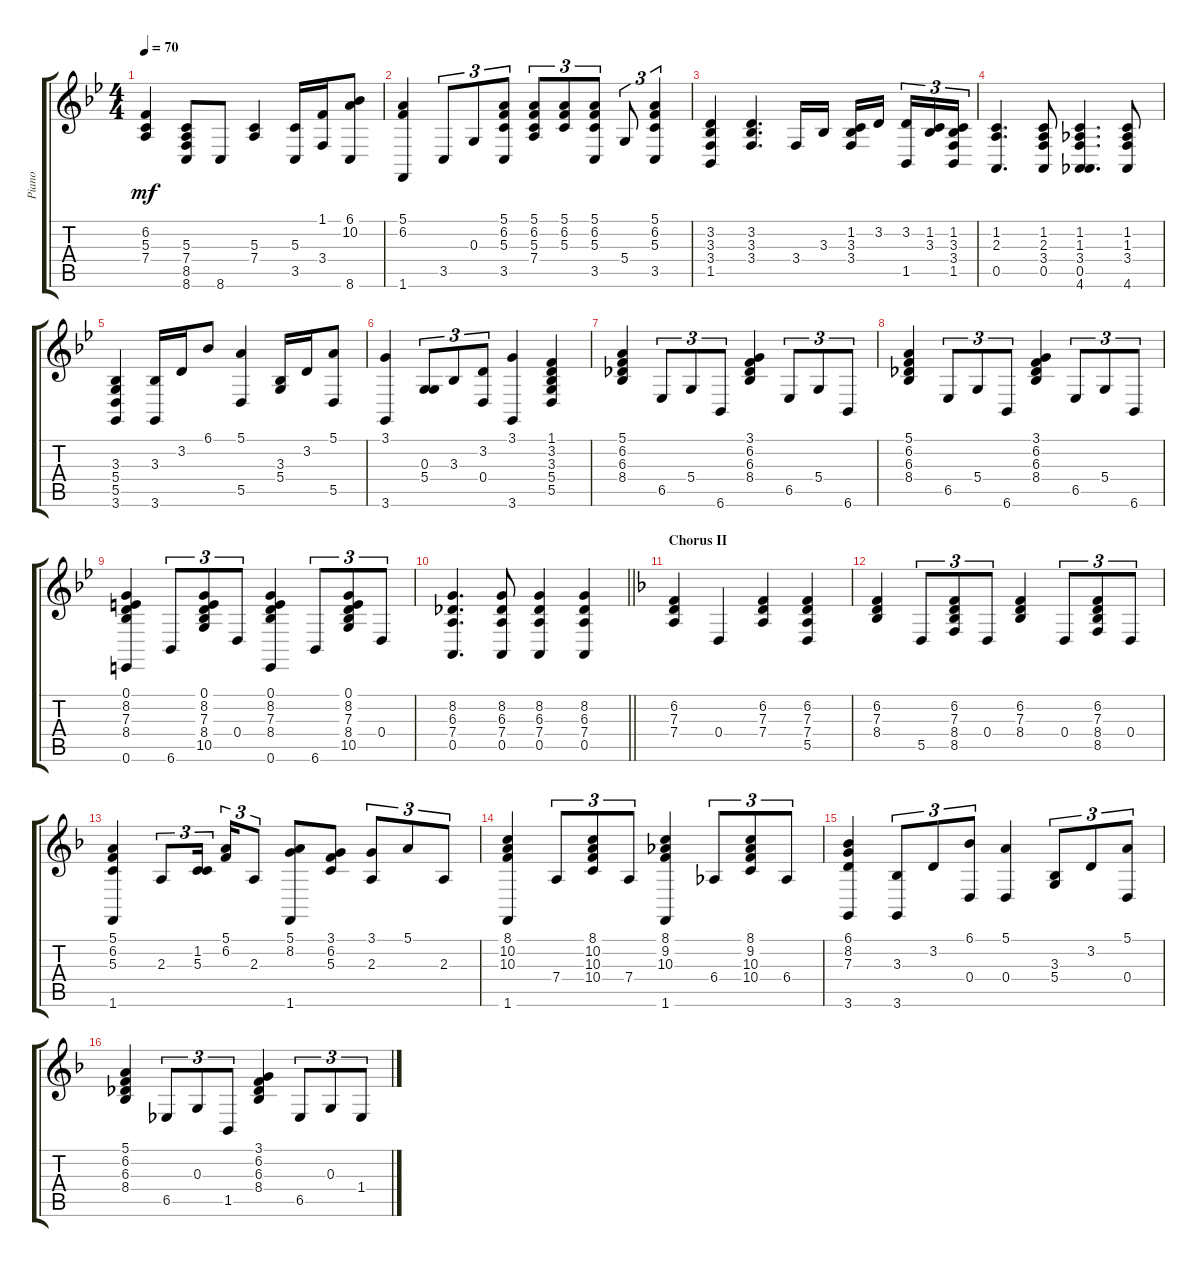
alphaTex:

\track ("Piano" "Piano") {instrument brightacousticpiano}
\staff {score tabs}
\tuning (E4 B3 G3 D3 A2 E2) {hide}
\ts (4 4)
\tempo 70
\clef g2
\ks bb
(6.2 5.3 7.4).4{dy mf} (5.3 7.4 8.5 8.6).8 8.6.8 (5.3 7.4).4 (5.3 3.5).16 (1.1 3.4).16 (6.1 10.2 8.6).8 |
(5.1 6.2 1.6).4 3.5.8{tu (3 2)} 0.3.8{tu (3 2)} (5.1 6.2 5.3 3.5).8{tu (3 2)} (5.1 6.2 5.3 7.4).8{tu (3 2)} (5.1 6.2 5.3).8{tu (3 2)} (5.1 6.2 5.3 3.5).8{tu (3 2)} 5.4.8{tu (3 2)} (5.1 6.2 5.3 3.5).4{tu (3 2)} |
(3.2 3.3 3.4 1.5).4 (3.2 3.3 3.4).4{d} 3.4.16 3.3.16 (1.2 3.3 3.4).16 3.2.16{beam splitsecondary} (3.2 1.5).16{tu (3 2)} (1.2 3.3).16{tu (3 2)} (1.2 3.3 3.4 1.5).16{tu (3 2)} |
(1.2 2.3 0.5).4{d} (1.2 2.3 3.4 0.5).8 (1.2 1.3 3.4 0.5 4.6).4{d} (1.2 1.3 3.4 4.6).8 |
(3.3 5.4 5.5 3.6).4 (3.3 3.6).16 3.2.16 6.1.8 (5.1 5.5).4 (3.3 5.4).16 3.2.16 (5.1 5.5).8 |
(3.1 3.6).4 (0.3 5.4).8{tu (3 2)} 3.3.8{tu (3 2)} (3.2 0.4).8{tu (3 2)} (3.1 3.6).4 (1.1 3.2 3.3 5.4 5.5).4 |
(5.1 6.2 6.3 8.4).4 6.5.8{tu (3 2)} 5.4.8{tu (3 2)} 6.6.8{tu (3 2)} (3.1 6.2 6.3 8.4).4 6.5.8{tu (3 2)} 5.4.8{tu (3 2)} 6.6.8{tu (3 2)} |
(5.1 6.2 6.3 8.4).4 6.5.8{tu (3 2)} 5.4.8{tu (3 2)} 6.6.8{tu (3 2)} (3.1 6.2 6.3 8.4).4 6.5.8{tu (3 2)} 5.4.8{tu (3 2)} 6.6.8{tu (3 2)} |
(0.1 8.2 7.3 8.4 0.6).4 6.6.8{tu (3 2)} (0.1 8.2 7.3 8.4 10.5).8{tu (3 2)} 0.4.8{tu (3 2)} (0.1 8.2 7.3 8.4 0.6).4 6.6.8{tu (3 2)} (0.1 8.2 7.3 8.4 10.5).8{tu (3 2)} 0.4.8{tu (3 2)} |
\barLineRight lightlight
(8.2 6.3 7.4 0.5).4{d} (8.2 6.3 7.4 0.5).8 (8.2 6.3 7.4 0.5).4 (8.2 6.3 7.4 0.5).4 |
\section ("" "Chorus II")
\ks dminor
(6.2 7.3 7.4).4 0.4.4 (6.2 7.3 7.4).4 (6.2 7.3 7.4 5.5).4 |
(6.2 7.3 8.4).4 5.5.8{tu (3 2)} (6.2 7.3 8.4 8.5).8{tu (3 2)} 0.4.8{tu (3 2)} (6.2 7.3 8.4).4 0.4.8{tu (3 2)} (6.2 7.3 8.4 8.5).8{tu (3 2)} 0.4.8{tu (3 2)} |
(5.1 6.2 5.3 1.6).4 2.3.8{tu (3 2)} (1.2 5.3).16{tu (3 2) beam splitsecondary} (5.1 6.2).16{tu (3 2)} 2.3.8{tu (3 2)} (5.1 8.2 1.6).8 (3.1 6.2 5.3).8 (3.1 2.3).8{tu (3 2)} 5.1.8{tu (3 2)} 2.3.8{tu (3 2)} |
(8.1 10.2 10.3 1.6).4 7.4.8{tu (3 2)} (8.1 10.2 10.3 10.4).8{tu (3 2)} 7.4.8{tu (3 2)} (8.1 9.2 10.3 1.6).4 6.4.8{tu (3 2)} (8.1 9.2 10.3 10.4).8{tu (3 2)} 6.4.8{tu (3 2)} |
(6.1 8.2 7.3 3.6).4 (3.3 3.6).8{tu (3 2)} 3.2.8{tu (3 2)} (6.1 0.4).8{tu (3 2)} (5.1 0.4).4 (3.3 5.4).8{tu (3 2)} 3.2.8{tu (3 2)} (5.1 0.4).8{tu (3 2)} |
(5.1 6.2 6.3 8.4).4 6.5.8{tu (3 2)} 0.3.8{tu (3 2)} 1.5.8{tu (3 2)} (3.1 6.2 6.3 8.4).4 6.5.8{tu (3 2)} 0.3.8{tu (3 2)} 1.4.8{tu (3 2)}
